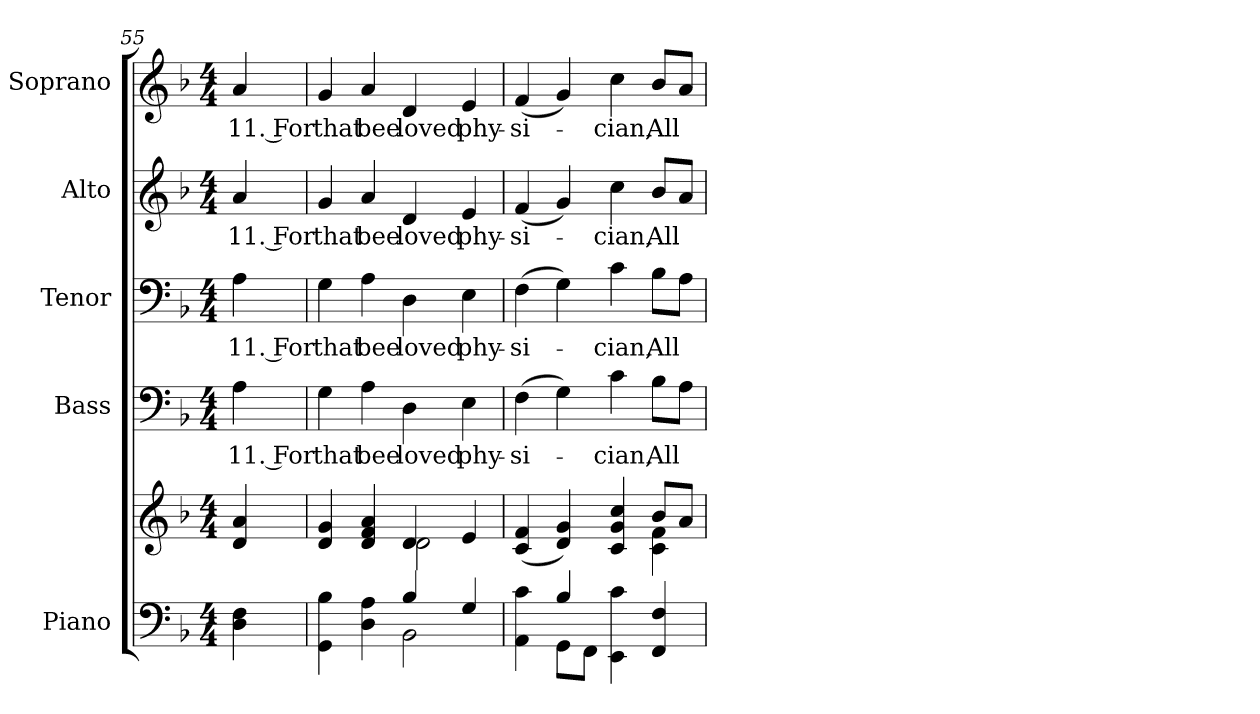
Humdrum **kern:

**kern	**kern	**kern	**text	**kern	**text	**kern	**text	**kern	**text
*part5	*part5	*part4	*part4	*part3	*part3	*part2	*part2	*part1	*part1
*staff6	*staff5	*staff4	*staff4	*staff3	*staff3	*staff2	*staff2	*staff1	*staff1
*I"Piano	*	*I"Bass	*	*I"Tenor	*	*I"Alto	*	*I"Soprano	*
*I'Pno.	*	*I'B.	*	*I'T.	*	*I'A.	*	*I'S.	*
*clefF4	*clefG2	*clefF4	*	*clefF4	*	*clefG2	*	*clefG2	*
*k[b-]	*k[b-]	*k[b-]	*	*k[b-]	*	*k[b-]	*	*k[b-]	*
*F:	*F:	*F:	*	*F:	*	*F:	*	*F:	*
*M4/4	*M4/4	*M4/4	*	*M4/4	*	*M4/4	*	*M4/4	*
=55	=55	=55	=55	=55	=55	=55	=55	=55	=55
!	!	!	!LO:LY:b:color=#000000	!	!	!	!	!	!
!	!	!	!	!	!LO:LY:b:color=#000000	!	!	!	!
!	!	!	!	!	!	!	!LO:LY:b:color=#000000	!	!
!	!	!	!	!	!	!	!	!	!LO:LY:b:color=#000000
4Di\ 4Fi	4di/ 4ai	4Ai\	11. For	4Ai\	11. For	4ai/	11. For	4ai/	11. For
!!LO:PB:g=z
=56	=56	=56	=56	=56	=56	=56	=56	=56	=56
*^	*^	*	*	*	*	*	*	*	*
!	!	!	!	!	!LO:LY:b:color=#000000	!	!	!	!	!	!
!	!	!	!	!	!	!	!LO:LY:b:color=#000000	!	!	!	!
!	!	!	!	!	!	!	!	!	!LO:LY:b:color=#000000	!	!
!	!	!	!	!	!	!	!	!	!	!	!LO:LY:b:color=#000000
4GGi\ 4B-i	2ryy	4di/ 4gi	2ryy	4Gi\	that	4Gi\	that	4gi/	that	4gi/	that
!	!	!	!	!	!LO:LY:b:color=#000000	!	!	!	!	!	!
!	!	!	!	!	!	!	!LO:LY:b:color=#000000	!	!	!	!
!	!	!	!	!	!	!	!	!	!LO:LY:b:color=#000000	!	!
!	!	!	!	!	!	!	!	!	!	!	!LO:LY:b:color=#000000
4Di\ 4Ai	.	4di/ 4fi 4ai	.	4Ai\	bee	4Ai\	bee	4ai/	bee	4ai/	bee
!	!	!	!	!	!LO:LY:b:color=#000000	!	!	!	!	!	!
!	!	!	!	!	!	!	!LO:LY:b:color=#000000	!	!	!	!
!	!	!	!	!	!	!	!	!	!LO:LY:b:color=#000000	!	!
!	!	!	!	!	!	!	!	!	!	!	!LO:LY:b:color=#000000
4B-i/	2BB-i\	4di/	2di\	4Di\	loved	4Di\	loved	4di/	loved	4di/	loved
!	!	!	!	!	!LO:LY:b:color=#000000	!	!	!	!	!	!
!	!	!	!	!	!	!	!LO:LY:b:color=#000000	!	!	!	!
!	!	!	!	!	!	!	!	!	!LO:LY:b:color=#000000	!	!
!	!	!	!	!	!	!	!	!	!	!	!LO:LY:b:color=#000000
4Gi/	.	4ei/	.	4Ei\	phy-	4Ei\	phy-	4ei/	phy-	4ei/	phy-
=57	=57	=57	=57	=57	=57	=57	=57	=57	=57	=57	=57
!	!	!	!	!	!LO:LY:b:color=#000000	!	!	!	!	!	!
!	!	!	!	!	!	!	!LO:LY:b:color=#000000	!	!	!	!
!	!	!	!	!	!	!	!	!	!LO:LY:b:color=#000000	!	!
!	!	!	!	!	!	!	!	!	!	!	!LO:LY:b:color=#000000
4AAi\ 4ci	4ryy	(4ci/ 4fi	2ryy	(4Fi\	-si-	(4Fi\	-si-	(4fi/	-si-	(4fi/	-si-
4B-i/	8GGi\L	4di/ 4gi)	.	4Gi\)	.	4Gi\)	.	4gi/)	.	4gi/)	.
.	8FFi\J	.	.	.	.	.	.	.	.	.	.
!	!	!	!	!	!LO:LY:b:color=#000000	!	!	!	!	!	!
!	!	!	!	!	!	!	!LO:LY:b:color=#000000	!	!	!	!
!	!	!	!	!	!	!	!	!	!LO:LY:b:color=#000000	!	!
!	!	!	!	!	!	!	!	!	!	!	!LO:LY:b:color=#000000
4EEi\ 4ci	2ryy	4ci/ 4gi 4cci	4ryy	4ci\	-cian,	4ci\	-cian,	4cci\	-cian,	4cci\	-cian,
!	!	!	!	!	!LO:LY:b:color=#000000	!	!	!	!	!	!
!	!	!	!	!	!	!	!LO:LY:b:color=#000000	!	!	!	!
!	!	!	!	!	!	!	!	!	!LO:LY:b:color=#000000	!	!
!	!	!	!	!	!	!	!	!	!	!	!LO:LY:b:color=#000000
4FFi/ 4Fi	.	8b-i/L	4ci\ 4fi	8B-i\L	All	8B-i\L	All	8b-i/L	All	8b-i/L	All
.	.	8ai/J	.	8Ai\J	.	8Ai\J	.	8ai/J	.	8ai/J	.
*v	*v	*	*	*	*	*	*	*	*	*	*
*	*v	*v	*	*	*	*	*	*	*	*
=	=	=	=	=	=	=	=	=	=
*-	*-	*-	*-	*-	*-	*-	*-	*-	*-
